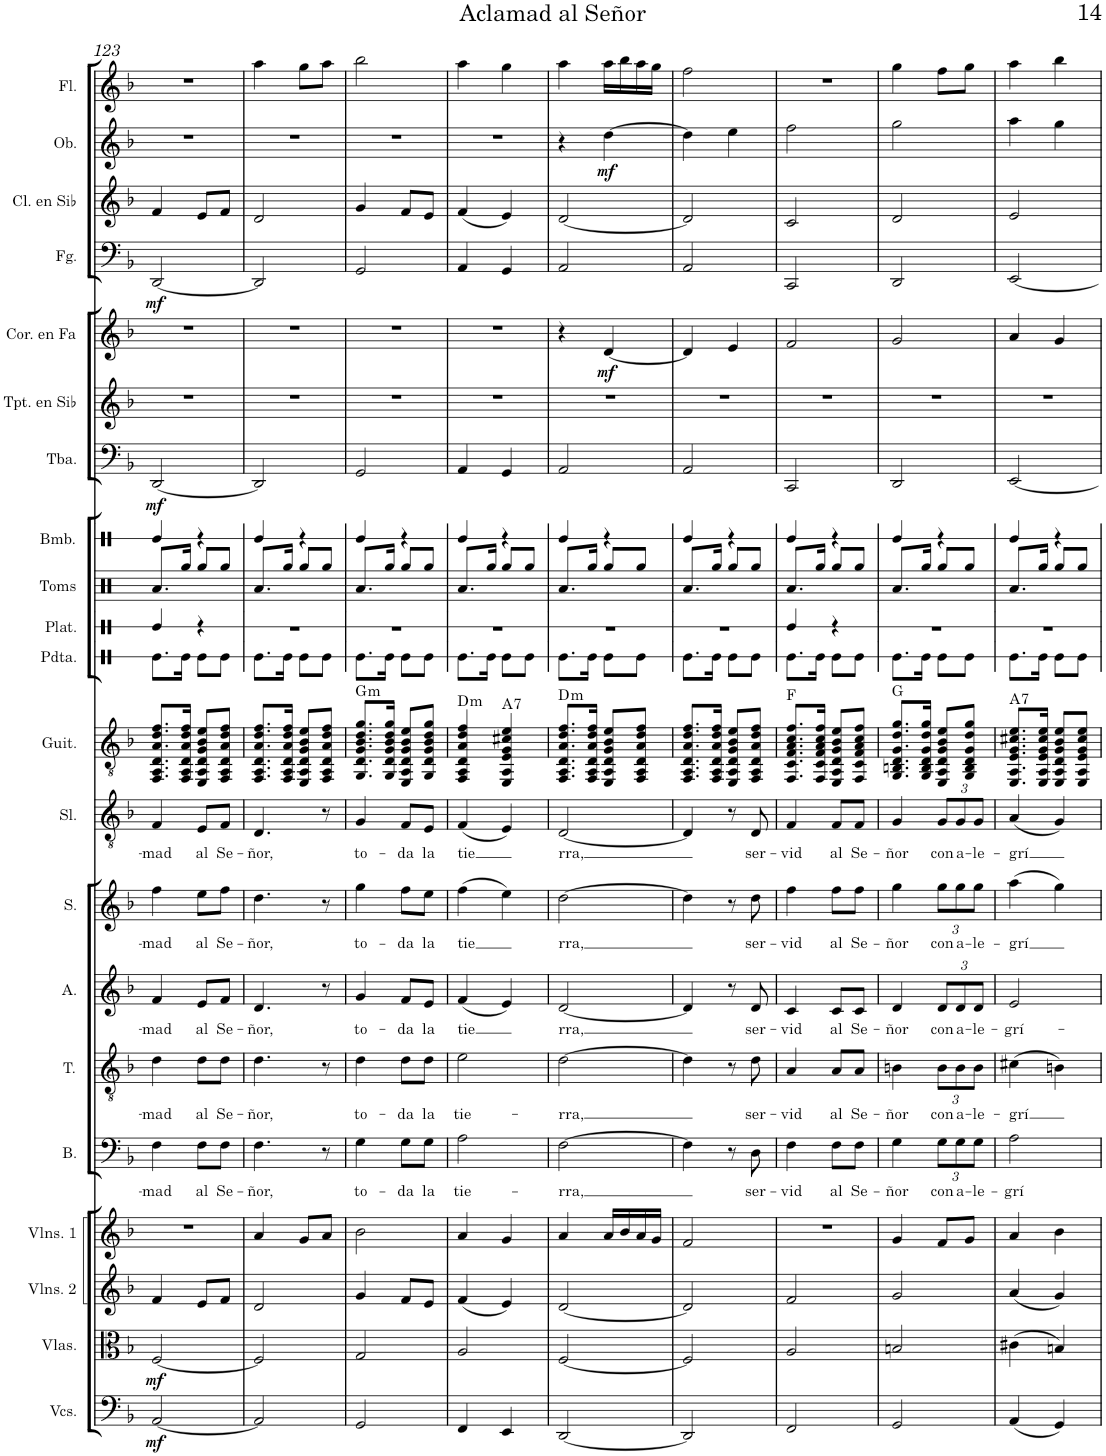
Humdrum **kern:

**kern	**dynam	**kern	**dynam	**kern	**kern	**kern	**text	**kern	**text	**kern	**text	**kern	**text	**kern	**text	**kern	**harte	**kern	**kern	**kern	**kern	**kern	**dynam	**kern	**kern	**dynam	**kern	**dynam	**kern	**kern	**dynam	**kern
*part21	*part21	*part20	*part20	*part19	*part18	*part17	*part17	*part16	*part16	*part15	*part15	*part14	*part14	*part13	*part13	*part12	*part12	*part11	*part10	*part9	*part8	*part7	*part7	*part6	*part5	*part5	*part4	*part4	*part3	*part2	*part2	*part1
*staff21	*staff21	*staff20	*staff20	*staff19	*staff18	*staff17	*staff17	*staff16	*staff16	*staff15	*staff15	*staff14	*staff14	*staff13	*staff13	*staff12	*	*staff11	*staff10	*staff9	*staff8	*staff7	*staff7	*staff6	*staff5	*staff5	*staff4	*staff4	*staff3	*staff2	*staff2	*staff1
*I"Violonchelos	*	*I"Violas	*	*I"Violines 2	*I"Violines 1	*I"Bajo	*	*I"Tenor	*	*I"Alto	*	*I"Soprano	*	*I"Solista	*	*I"Guitarra	*	*I"Pandereta	*I"Platillo	*I"Toms	*I"Bombo	*I"Tuba	*	*I"Trompeta en Sib	*I"Trompa en Fa	*	*I"Fagot	*	*I"Clarinete en Sib	*I"Oboe	*	*I"Flauta
*I'Vcs.	*	*I'Vlas.	*	*I'Vlns. 2	*I'Vlns. 1	*I'B.	*	*I'T.	*	*I'A.	*	*I'S.	*	*I'Sl.	*	*I'Guit.	*	*I'Pdta.	*I'Plat.	*I'Toms	*I'Bmb.	*I'Tba.	*	*I'Tpt. en Sib	*	*	*I'Fg.	*	*I'Cl. en Sib	*I'Ob.	*	*I'Fl.
!!LO:PB:g=z
*clefF4	*	*clefC3	*	*clefG2	*clefG2	*clefF4	*	*clefGv2	*	*clefG2	*	*clefG2	*	*clefGv2	*	*clefGv2	*	*clefX	*clefX	*clefX	*clefX	*clefF4	*	*clefG2	*clefG2	*	*clefF4	*	*clefG2	*clefG2	*	*clefG2
*	*	*	*	*	*	*	*	*	*	*	*	*	*	*	*	*	*	*	*	*	*	*	*	*Trd1c2	*Trd4c7	*	*	*	*Trd1c2	*	*	*
*k[b-]	*	*k[b-]	*	*k[b-]	*k[b-]	*k[b-]	*	*k[b-]	*	*k[b-]	*	*k[b-]	*	*k[b-]	*	*k[b-]	*	*k[]	*k[]	*k[]	*k[]	*k[b-]	*	*k[b-]	*k[b-]	*	*k[b-]	*	*k[b-]	*k[b-]	*	*k[b-]
*M2/4	*	*M2/4	*	*M2/4	*M2/4	*M2/4	*	*M2/4	*	*M2/4	*	*M2/4	*	*M2/4	*	*M2/4	*	*M2/4	*M2/4	*M2/4	*M2/4	*M2/4	*	*M2/4	*M2/4	*	*M2/4	*	*M2/4	*M2/4	*	*M2/4
=123	=123	=123	=123	=123	=123	=123	=123	=123	=123	=123	=123	=123	=123	=123	=123	=123	=123	=123	=123	=123	=123	=123	=123	=123	=123	=123	=123	=123	=123	=123	=123	=123
!	!LO:DY:b	!	!LO:DY:b	!	!	!	!LO:LY:b	!	!LO:LY:b	!	!LO:LY:b	!	!LO:LY:b	!	!LO:LY:b	!	!	!	!	!	!	!	!LO:DY:b	!	!	!	!	!LO:DY:b	!	!	!	!
[2AA/	mf	[2F/	mf	4f/	2r	4F\	-mad	4d\	-mad	4f/	-mad	4ff\	-mad	4F/	-mad	8.FF/ 8.AA/ 8.D/ 8.A/ 8.d/ 8.f/L	.	8.Re\L	4Re/	8.Ra/L	4Re/	[2DD/	mf	2r	2r	.	[2DD/	mf	4f/	2r	.	2r
.	.	.	.	.	.	.	.	.	.	.	.	.	.	.	.	16FF/ 16AA/ 16D/ 16A/ 16d/ 16f/Jk	.	16Re\Jk	.	16Rgg/Jk	.	.	.	.	.	.	.	.	.	.	.	.
!	!	!	!	!	!	!	!LO:LY:b	!	!LO:LY:b	!	!LO:LY:b	!	!LO:LY:b	!	!LO:LY:b	!	!	!	!	!	!	!	!	!	!	!	!	!	!	!	!	!
.	.	.	.	8e/L	.	8F\L	al	8d\L	al	8e/L	al	8ee\L	al	8E/L	al	8EE/ 8AA/ 8D/ 8G/ 8B-/ 8e/L	.	8Re\L	4r	8Rgg/L	4r	.	.	.	.	.	.	.	8e/L	.	.	.
!	!	!	!	!	!	!	!LO:LY:b	!	!LO:LY:b	!	!LO:LY:b	!	!LO:LY:b	!	!LO:LY:b	!	!	!	!	!	!	!	!	!	!	!	!	!	!	!	!	!
.	.	.	.	8f/J	.	8F\J	Se-	8d\J	Se-	8f/J	Se-	8ff\J	Se-	8F/J	Se-	8FF/ 8AA/ 8D/ 8A/ 8d/ 8f/J	.	8Re\J	.	8Rgg/J	.	.	.	.	.	.	.	.	8f/J	.	.	.
=124	=124	=124	=124	=124	=124	=124	=124	=124	=124	=124	=124	=124	=124	=124	=124	=124	=124	=124	=124	=124	=124	=124	=124	=124	=124	=124	=124	=124	=124	=124	=124	=124
!	!	!	!	!	!	!	!LO:LY:b	!	!LO:LY:b	!	!LO:LY:b	!	!LO:LY:b	!	!LO:LY:b	!	!	!	!	!	!	!	!	!	!	!	!	!	!	!	!	!
2AA/]	.	2F/]	.	2d/	4a/	4.F\	-ñor,	4.d\	-ñor,	4.d/	-ñor,	4.dd\	-ñor,	4.D/	-ñor,	8.FF/ 8.AA/ 8.D/ 8.A/ 8.d/ 8.f/L	.	8.Re\L	2r	8.Ra/L	4Re/	2DD/]	.	2r	2r	.	2DD/]	.	2d/	2r	.	4aa\
.	.	.	.	.	.	.	.	.	.	.	.	.	.	.	.	16FF/ 16AA/ 16D/ 16A/ 16d/ 16f/Jk	.	16Re\Jk	.	16Rgg/Jk	.	.	.	.	.	.	.	.	.	.	.	.
.	.	.	.	.	8g/L	.	.	.	.	.	.	.	.	.	.	8EE/ 8AA/ 8D/ 8G/ 8B-/ 8e/L	.	8Re\L	.	8Rgg/L	4r	.	.	.	.	.	.	.	.	.	.	8gg\L
.	.	.	.	.	8a/J	8r	.	8r	.	8r	.	8r	.	8r	.	8FF/ 8AA/ 8D/ 8A/ 8d/ 8f/J	.	8Re\J	.	8Rgg/J	.	.	.	.	.	.	.	.	.	.	.	8aa\J
=125	=125	=125	=125	=125	=125	=125	=125	=125	=125	=125	=125	=125	=125	=125	=125	=125	=125	=125	=125	=125	=125	=125	=125	=125	=125	=125	=125	=125	=125	=125	=125	=125
!	!	!	!	!	!	!	!LO:LY:b	!	!LO:LY:b	!	!LO:LY:b	!	!LO:LY:b	!	!LO:LY:b	!	!LO:H:kt=m	!	!	!	!	!	!	!	!	!	!	!	!	!	!	!
2GG/	.	2G/	.	4g/	2b-\	4G\	to-	4d\	to-	4g/	to-	4gg\	to-	4G/	to-	8.GG/ 8.D/ 8.G/ 8.B-/ 8.d/ 8.g/L	G:min	8.Re\L	2r	8.Ra/L	4Re/	2GG/	.	2r	2r	.	2GG/	.	4g/	2r	.	2bb-\
.	.	.	.	.	.	.	.	.	.	.	.	.	.	.	.	16GG/ 16D/ 16G/ 16B-/ 16d/ 16g/Jk	.	16Re\Jk	.	16Rgg/Jk	.	.	.	.	.	.	.	.	.	.	.	.
!	!	!	!	!	!	!	!LO:LY:b	!	!LO:LY:b	!	!LO:LY:b	!	!LO:LY:b	!	!LO:LY:b	!	!	!	!	!	!	!	!	!	!	!	!	!	!	!	!	!
.	.	.	.	8f/L	.	8G\L	-da	8d\L	-da	8f/L	-da	8ff\L	-da	8F/L	-da	8EE/ 8AA/ 8D/ 8G/ 8B-/ 8e/L	.	8Re\L	.	8Rgg/L	4r	.	.	.	.	.	.	.	8f/L	.	.	.
!	!	!	!	!	!	!	!LO:LY:b	!	!LO:LY:b	!	!LO:LY:b	!	!LO:LY:b	!	!LO:LY:b	!	!	!	!	!	!	!	!	!	!	!	!	!	!	!	!	!
.	.	.	.	8e/J	.	8G\J	la	8d\J	la	8e/J	la	8ee\J	la	8E/J	la	8GG/ 8D/ 8G/ 8B-/ 8d/ 8g/J	.	8Re\J	.	8Rgg/J	.	.	.	.	.	.	.	.	8e/J	.	.	.
=126	=126	=126	=126	=126	=126	=126	=126	=126	=126	=126	=126	=126	=126	=126	=126	=126	=126	=126	=126	=126	=126	=126	=126	=126	=126	=126	=126	=126	=126	=126	=126	=126
!	!	!	!	!	!	!	!LO:LY:b	!	!LO:LY:b	!	!LO:LY:b	!	!LO:LY:b	!	!LO:LY:b	!	!LO:H:kt=m	!	!	!	!	!	!	!	!	!	!	!	!	!	!	!
4FF/	.	2A/	.	(4f/	4a/	2A\	tie-	2e\	tie-	(4f/	tie	(4ff\	tie	(4F/	tie	4FF/ 4AA/ 4D/ 4A/ 4d/ 4f/	D:min	8.Re\L	2r	8.Ra/L	4Re/	4AA/	.	2r	2r	.	4AA/	.	(4f/	2r	.	4aa\
.	.	.	.	.	.	.	.	.	.	.	.	.	.	.	.	.	.	16Re\Jk	.	16Rgg/Jk	.	.	.	.	.	.	.	.	.	.	.	.
!	!	!	!	!	!	!	!	!	!	!	!	!	!	!	!	!	!LO:H:kt=7	!	!	!	!	!	!	!	!	!	!	!	!	!	!	!
4EE/	.	.	.	4e/)	4g/	.	.	.	.	4e/)	.	4ee\)	.	4E/)	.	4EE/ 4AA/ 4E/ 4G/ 4c#X/ 4e/	A:7	8Re\L	.	8Rgg/L	4r	4GG/	.	.	.	.	4GG/	.	4e/)	.	.	4gg\
.	.	.	.	.	.	.	.	.	.	.	.	.	.	.	.	.	.	8Re\J	.	8Rgg/J	.	.	.	.	.	.	.	.	.	.	.	.
=127	=127	=127	=127	=127	=127	=127	=127	=127	=127	=127	=127	=127	=127	=127	=127	=127	=127	=127	=127	=127	=127	=127	=127	=127	=127	=127	=127	=127	=127	=127	=127	=127
!	!	!	!	!	!	!	!LO:LY:b	!	!LO:LY:b	!	!LO:LY:b	!	!LO:LY:b	!	!LO:LY:b	!	!LO:H:kt=m	!	!	!	!	!	!	!	!	!	!	!	!	!	!	!
[2DD/	.	[2F/	.	[2d/	4a/	[2F\	-rra,	[2d\	-rra,	[2d/	rra,	[2dd\	rra,	[2D/	rra,	8.FF/ 8.AA/ 8.D/ 8.A/ 8.d/ 8.f/L	D:min	8.Re\L	2r	8.Ra/L	4Re/	2AA/	.	2r	4r	.	2AA/	.	[2d/	4r	.	4aa\
.	.	.	.	.	.	.	.	.	.	.	.	.	.	.	.	16FF/ 16AA/ 16D/ 16A/ 16d/ 16f/Jk	.	16Re\Jk	.	16Rgg/Jk	.	.	.	.	.	.	.	.	.	.	.	.
!	!	!	!	!	!	!	!	!	!	!	!	!	!	!	!	!	!	!	!	!	!	!	!	!	!	!LO:DY:b	!	!	!	!	!LO:DY:b	!
.	.	.	.	.	16a/LL	.	.	.	.	.	.	.	.	.	.	8EE/ 8AA/ 8D/ 8G/ 8B-/ 8e/L	.	8Re\L	.	8Rgg/L	4r	.	.	.	[4d/	mf	.	.	.	[4dd\	mf	16aa\LL
.	.	.	.	.	16b-/	.	.	.	.	.	.	.	.	.	.	.	.	.	.	.	.	.	.	.	.	.	.	.	.	.	.	16bb-\
.	.	.	.	.	16a/	.	.	.	.	.	.	.	.	.	.	8FF/ 8AA/ 8D/ 8A/ 8d/ 8f/J	.	8Re\J	.	8Rgg/J	.	.	.	.	.	.	.	.	.	.	.	16aa\
.	.	.	.	.	16g/JJ	.	.	.	.	.	.	.	.	.	.	.	.	.	.	.	.	.	.	.	.	.	.	.	.	.	.	16gg\JJ
=128	=128	=128	=128	=128	=128	=128	=128	=128	=128	=128	=128	=128	=128	=128	=128	=128	=128	=128	=128	=128	=128	=128	=128	=128	=128	=128	=128	=128	=128	=128	=128	=128
2DD/]	.	2F/]	.	2d/]	2f/	4F\]	.	4d\]	.	4d/]	.	4dd\]	.	4D/]	.	8.FF/ 8.AA/ 8.D/ 8.A/ 8.d/ 8.f/L	.	8.Re\L	2r	8.Ra/L	4Re/	2AA/	.	2r	4d/]	.	2AA/	.	2d/]	4dd\]	.	2ff\
.	.	.	.	.	.	.	.	.	.	.	.	.	.	.	.	16FF/ 16AA/ 16D/ 16A/ 16d/ 16f/Jk	.	16Re\Jk	.	16Rgg/Jk	.	.	.	.	.	.	.	.	.	.	.	.
.	.	.	.	.	.	8r	.	8r	.	8r	.	8r	.	8r	.	8EE/ 8AA/ 8D/ 8G/ 8B-/ 8e/L	.	8Re\L	.	8Rgg/L	4r	.	.	.	4e/	.	.	.	.	4ee\	.	.
!	!	!	!	!	!	!	!LO:LY:b	!	!LO:LY:b	!	!LO:LY:b	!	!LO:LY:b	!	!LO:LY:b	!	!	!	!	!	!	!	!	!	!	!	!	!	!	!	!	!
.	.	.	.	.	.	8D\	ser-	8d\	ser-	8d/	ser-	8dd\	ser-	8D/	ser-	8FF/ 8AA/ 8D/ 8A/ 8d/ 8f/J	.	8Re\J	.	8Rgg/J	.	.	.	.	.	.	.	.	.	.	.	.
=129	=129	=129	=129	=129	=129	=129	=129	=129	=129	=129	=129	=129	=129	=129	=129	=129	=129	=129	=129	=129	=129	=129	=129	=129	=129	=129	=129	=129	=129	=129	=129	=129
!	!	!	!	!	!	!	!LO:LY:b	!	!LO:LY:b	!	!LO:LY:b	!	!LO:LY:b	!	!LO:LY:b	!	!	!	!	!	!	!	!	!	!	!	!	!	!	!	!	!
2FF/	.	2A/	.	2f/	2r	4F\	-vid	4A/	-vid	4c/	-vid	4ff\	-vid	4F/	-vid	8.FF/ 8.C/ 8.F/ 8.A/ 8.c/ 8.f/L	F:maj	8.Re\L	4Re/	8.Ra/L	4Re/	2CC/	.	2r	2f/	.	2CC/	.	2c/	2ff\	.	2r
.	.	.	.	.	.	.	.	.	.	.	.	.	.	.	.	16FF/ 16C/ 16F/ 16A/ 16c/ 16f/Jk	.	16Re\Jk	.	16Rgg/Jk	.	.	.	.	.	.	.	.	.	.	.	.
!	!	!	!	!	!	!	!LO:LY:b	!	!LO:LY:b	!	!LO:LY:b	!	!LO:LY:b	!	!LO:LY:b	!	!	!	!	!	!	!	!	!	!	!	!	!	!	!	!	!
.	.	.	.	.	.	8F\L	al	8A/L	al	8c/L	al	8ff\L	al	8F/L	al	8EE/ 8AA/ 8D/ 8G/ 8B-/ 8e/L	.	8Re\L	4r	8Rgg/L	4r	.	.	.	.	.	.	.	.	.	.	.
!	!	!	!	!	!	!	!LO:LY:b	!	!LO:LY:b	!	!LO:LY:b	!	!LO:LY:b	!	!LO:LY:b	!	!	!	!	!	!	!	!	!	!	!	!	!	!	!	!	!
.	.	.	.	.	.	8F\J	Se-	8A/J	Se-	8c/J	Se-	8ff\J	Se-	8F/J	Se-	8FF/ 8C/ 8F/ 8A/ 8c/ 8f/J	.	8Re\J	.	8Rgg/J	.	.	.	.	.	.	.	.	.	.	.	.
=130	=130	=130	=130	=130	=130	=130	=130	=130	=130	=130	=130	=130	=130	=130	=130	=130	=130	=130	=130	=130	=130	=130	=130	=130	=130	=130	=130	=130	=130	=130	=130	=130
!	!	!	!	!	!	!	!LO:LY:b	!	!LO:LY:b	!	!LO:LY:b	!	!LO:LY:b	!	!LO:LY:b	!	!	!	!	!	!	!	!	!	!	!	!	!	!	!	!	!
2GG/	.	2Bn/	.	2g/	4g/	4G\	-ñor	4Bn\	-ñor	4d/	-ñor	4gg\	-ñor	4G/	-ñor	8.GG/ 8.BBn/ 8.D/ 8.G/ 8.d/ 8.g/L	G:maj	8.Re\L	2r	8.Ra/L	4Re/	2DD/	.	2r	2g/	.	2DD/	.	2d/	2gg\	.	4gg\
.	.	.	.	.	.	.	.	.	.	.	.	.	.	.	.	16GG/ 16BB/ 16D/ 16G/ 16d/ 16g/Jk	.	16Re\Jk	.	16Rgg/Jk	.	.	.	.	.	.	.	.	.	.	.	.
*	*	*	*	*	*	*Xbrackettup	*	*	*	*	*	*	*	*	*	*	*	*	*	*	*	*	*	*	*	*	*	*	*	*	*	*
!	!	!	!	!	!	!	!LO:LY:b	!	!	!	!	!	!	!	!	!	!	!	!	!	!	!	!	!	!	!	!	!	!	!	!	!
*	*	*	*	*	*	*	*	*Xbrackettup	*	*	*	*	*	*	*	*	*	*	*	*	*	*	*	*	*	*	*	*	*	*	*	*
!	!	!	!	!	!	!	!	!	!LO:LY:b	!	!	!	!	!	!	!	!	!	!	!	!	!	!	!	!	!	!	!	!	!	!	!
*	*	*	*	*	*	*	*	*	*	*Xbrackettup	*	*	*	*	*	*	*	*	*	*	*	*	*	*	*	*	*	*	*	*	*	*
!	!	!	!	!	!	!	!	!	!	!	!LO:LY:b	!	!	!	!	!	!	!	!	!	!	!	!	!	!	!	!	!	!	!	!	!
*	*	*	*	*	*	*	*	*	*	*	*	*Xbrackettup	*	*	*	*	*	*	*	*	*	*	*	*	*	*	*	*	*	*	*	*
!	!	!	!	!	!	!	!	!	!	!	!	!	!LO:LY:b	!	!	!	!	!	!	!	!	!	!	!	!	!	!	!	!	!	!	!
*	*	*	*	*	*	*	*	*	*	*	*	*	*	*Xbrackettup	*	*	*	*	*	*	*	*	*	*	*	*	*	*	*	*	*	*
!	!	!	!	!	!	!	!	!	!	!	!	!	!	!	!LO:LY:b	!	!	!	!	!	!	!	!	!	!	!	!	!	!	!	!	!
.	.	.	.	.	8f/L	12G\L	con	12B\L	con	12d/L	con	12gg\L	con	12G/L	con	8EE/ 8AA/ 8D/ 8G/ 8B-/ 8e/L	.	8Re\L	.	8Rgg/L	4r	.	.	.	.	.	.	.	.	.	.	8ff\L
!	!	!	!	!	!	!	!LO:LY:b	!	!LO:LY:b	!	!LO:LY:b	!	!LO:LY:b	!	!LO:LY:b	!	!	!	!	!	!	!	!	!	!	!	!	!	!	!	!	!
.	.	.	.	.	.	12G\	a-	12B\	a-	12d/	a-	12gg\	a-	12G/	a-	.	.	.	.	.	.	.	.	.	.	.	.	.	.	.	.	.
.	.	.	.	.	8g/J	.	.	.	.	.	.	.	.	.	.	8GG/ 8BB/ 8D/ 8G/ 8d/ 8g/J	.	8Re\J	.	8Rgg/J	.	.	.	.	.	.	.	.	.	.	.	8gg\J
!	!	!	!	!	!	!	!LO:LY:b	!	!LO:LY:b	!	!LO:LY:b	!	!LO:LY:b	!	!LO:LY:b	!	!	!	!	!	!	!	!	!	!	!	!	!	!	!	!	!
.	.	.	.	.	.	12G\J	-le-	12B\J	-le-	12d/J	-le-	12gg\J	-le-	12G/J	-le-	.	.	.	.	.	.	.	.	.	.	.	.	.	.	.	.	.
=131	=131	=131	=131	=131	=131	=131	=131	=131	=131	=131	=131	=131	=131	=131	=131	=131	=131	=131	=131	=131	=131	=131	=131	=131	=131	=131	=131	=131	=131	=131	=131	=131
!	!	!	!	!	!	!	!LO:LY:b	!	!LO:LY:b	!	!LO:LY:b	!	!LO:LY:b	!	!LO:LY:b	!	!LO:H:kt=7	!	!	!	!	!	!	!	!	!	!	!	!	!	!	!
(4AA/	.	(4c#X\	.	(4a/	4a/	2A\	-grí	(4c#X\	-grí	2e/	-grí-	(4aa\	-grí	(4A/	-grí	8.EE/ 8.AA/ 8.E/ 8.G/ 8.c#X/ 8.e/L	A:7	8.Re\L	2r	8.Ra/L	4Re/	[2EE/	.	2r	4a/	.	[2EE/	.	2e/	4aa\	.	4aa\
.	.	.	.	.	.	.	.	.	.	.	.	.	.	.	.	16EE/ 16AA/ 16E/ 16G/ 16c#/ 16e/Jk	.	16Re\Jk	.	16Rgg/Jk	.	.	.	.	.	.	.	.	.	.	.	.
4GG/)	.	4Bn/)	.	4g/)	4b-\	.	.	4Bn\)	.	.	.	4gg\)	.	4G/)	.	8EE/ 8AA/ 8D/ 8G/ 8B-/ 8e/L	.	8Re\L	.	8Rgg/L	4r	.	.	.	4g/	.	.	.	.	4gg\	.	4bb-\
.	.	.	.	.	.	.	.	.	.	.	.	.	.	.	.	8EE/ 8AA/ 8E/ 8G/ 8c#/ 8e/J	.	8Re\J	.	8Rgg/J	.	.	.	.	.	.	.	.	.	.	.	.
=	=	=	=	=	=	=	=	=	=	=	=	=	=	=	=	=	=	=	=	=	=	=	=	=	=	=	=	=	=	=	=	=
*-	*-	*-	*-	*-	*-	*-	*-	*-	*-	*-	*-	*-	*-	*-	*-	*-	*-	*-	*-	*-	*-	*-	*-	*-	*-	*-	*-	*-	*-	*-	*-	*-
